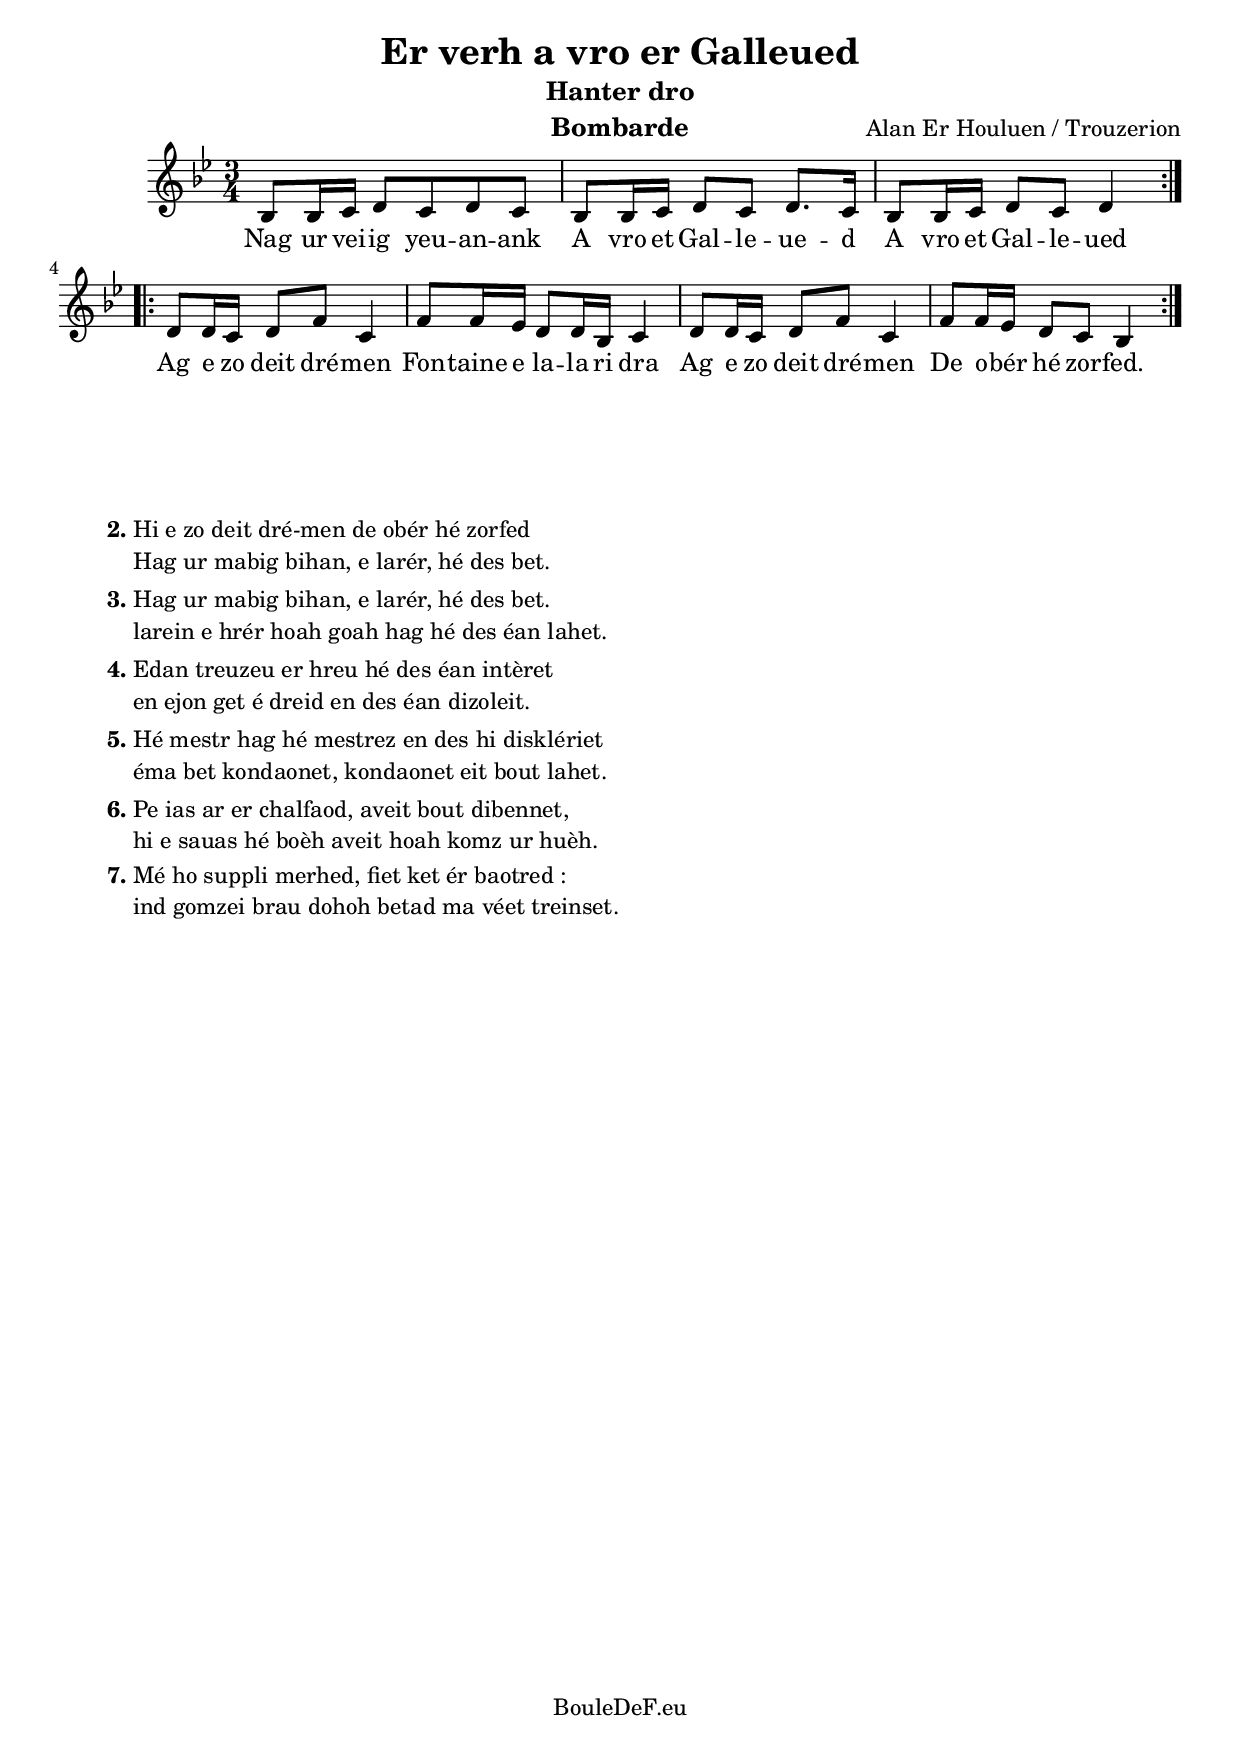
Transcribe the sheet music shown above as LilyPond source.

\version "2.16.0"
\include "italiano.ly"

\header {
	title = "Er verh a vro er Galleued"
	subtitle = "Hanter dro"
	composer = "Alan Er Houluen / Trouzerion"
  instrument = "Bombarde"
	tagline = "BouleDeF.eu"
}

hanterdro = \relative sib {
	\clef "treble"
	\key sib \major
	\time 3/4

	\repeat volta 2 {
		| sib8 sib16 do re8 do re do
		| sib8 sib16 do re8 do re8. do16
		| sib8 sib16 do re8 do re4
	}
	\repeat volta 2 {
		| re8 re16 do re8 fa do4
		| fa8 fa16 mib re8 re16 sib do4
		| re8 re16 do re8 fa do4
		| fa8 fa16 mib re8 do sib4
	}
}

\score {
	\new Staff { \hanterdro }
	\addlyrics {
		| Nag ur vei -- ig yeu -- an -- ank
		| A vro et Gal -- le -- ue -- d
		| A vro et Gal -- le -- ued
		| Ag e zo deit dré -- men
		| Fon -- taine e la -- la ri dra
		| Ag e zo deit dré -- men
		| De o -- bér hé zor -- fed.
	}
	\layout {}
}

\markup {
	\vspace #5.0
	\hspace #4.0
	\column {
		\line {
			\bold "2."
			\column {
				"Hi e zo deit dré-men de obér hé zorfed"
				"Hag ur mabig bihan, e larér, hé des bet."
			}
		}
		\combine \null \vspace #0.1
		\line {
			\bold "3."
			\column {
				"Hag ur mabig bihan, e larér, hé des bet."
				"larein e hrér hoah goah hag hé des éan lahet."
			}
		}
		\combine \null \vspace #0.1
		\line {
			\bold "4."
			\column {
				"Edan treuzeu er hreu hé des éan intèret"
				"en ejon get é dreid en des éan dizoleit."
			}
		}
		\combine \null \vspace #0.1
		\line {
			\bold "5."
			\column {
				"Hé mestr hag hé mestrez en des hi disklériet"
				"éma bet kondaonet, kondaonet eit bout lahet."
			}
		}
		\combine \null \vspace #0.1
		\line {
			\bold "6."
			\column {
				"Pe ias ar er chalfaod, aveit bout dibennet,"
				"hi e sauas hé boèh aveit hoah komz ur huèh."
			}
		}
		\combine \null \vspace #0.1
		\line {
			\bold "7."
			\column {
				"Mé ho suppli merhed, fiet ket ér baotred :"
				"ind gomzei brau dohoh betad ma véet treinset."
			}
		}
	}
}

\score {
	\new Staff { \unfoldRepeats { \hanterdro } }
	\midi {}
}
